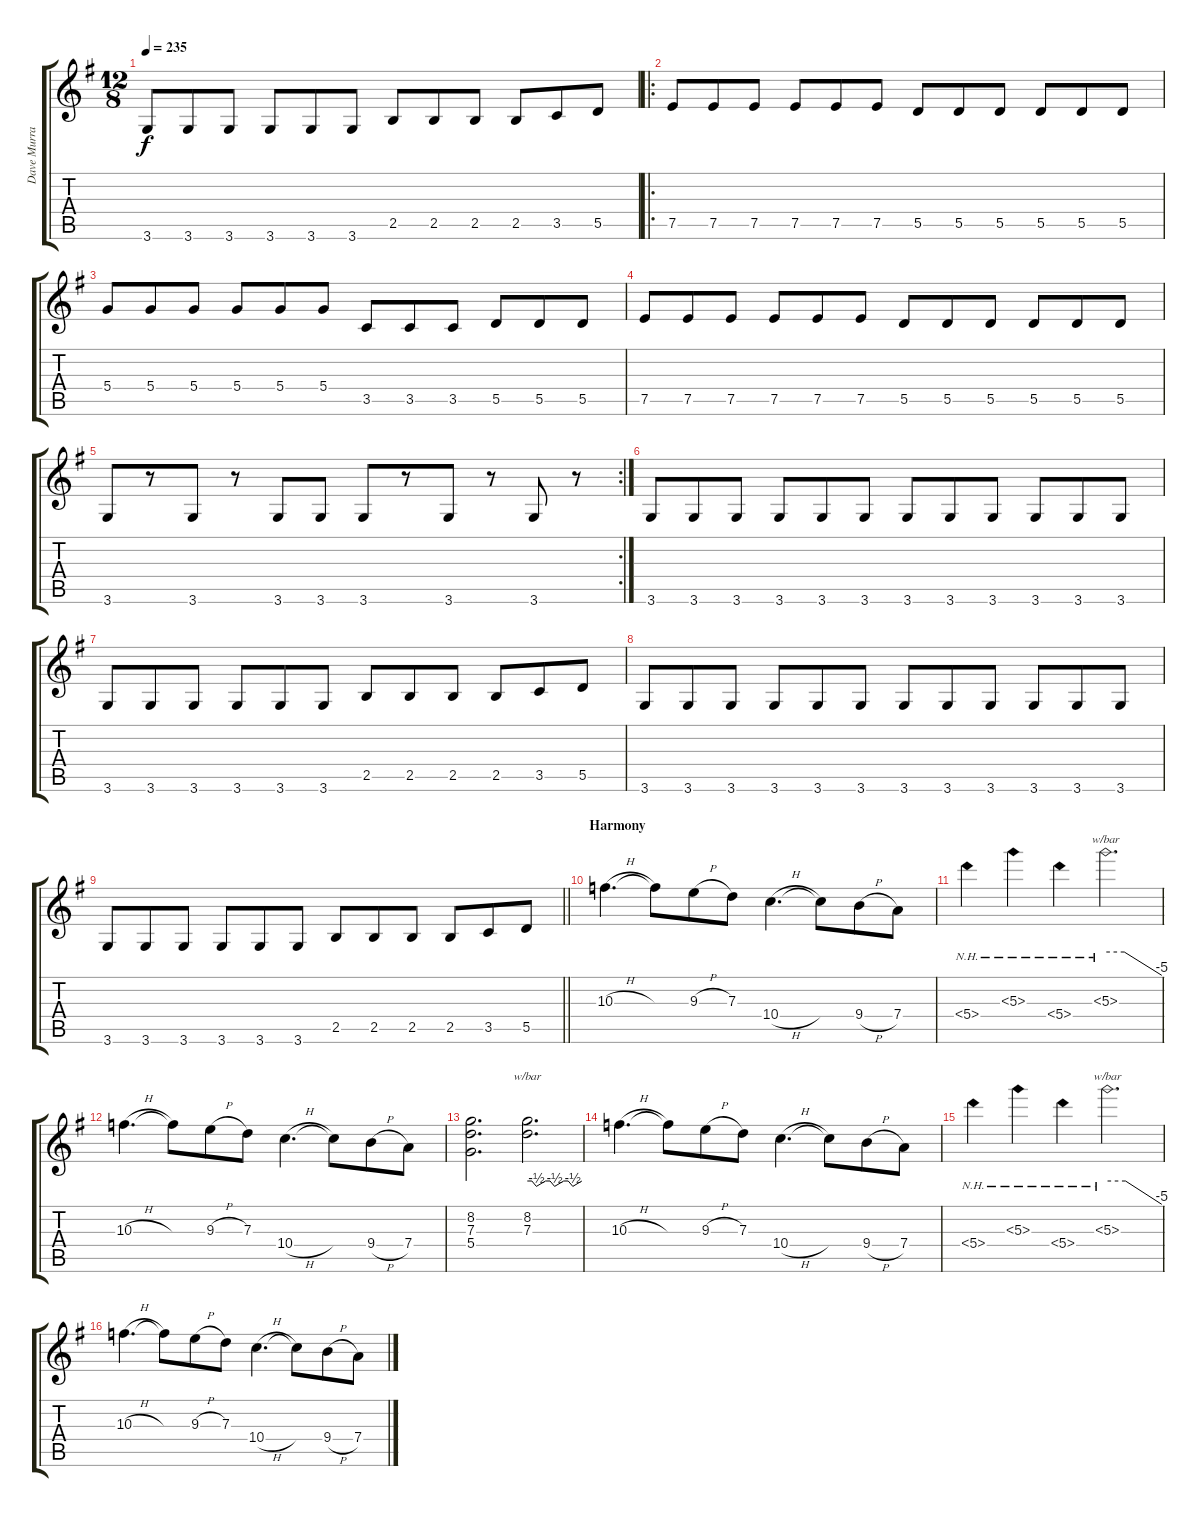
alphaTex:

\track ("Dave Murray (Guitar)" "Dave Murra") {instrument distortionguitar}
\staff {score tabs}
\tuning (E4 B3 G3 D3 A2 E2) {hide}
\ts (12 8)
\tempo 235
\clef g2
\ks eminor
3.6.8{dy f} 3.6.8 3.6.8 3.6.8 3.6.8 3.6.8 2.5.8 2.5.8 2.5.8 2.5.8 3.5.8 5.5.8 |
\ro
7.5.8 7.5.8 7.5.8 7.5.8 7.5.8 7.5.8 5.5.8 5.5.8 5.5.8 5.5.8 5.5.8 5.5.8 |
5.4.8 5.4.8 5.4.8 5.4.8 5.4.8 5.4.8 3.5.8 3.5.8 3.5.8 5.5.8 5.5.8 5.5.8 |
7.5.8 7.5.8 7.5.8 7.5.8 7.5.8 7.5.8 5.5.8 5.5.8 5.5.8 5.5.8 5.5.8 5.5.8 |
\rc 2
3.6.8 r.8 3.6.8 r.8 3.6.8 3.6.8 3.6.8 r.8 3.6.8 r.8 3.6.8 r.8 |
3.6.8 3.6.8 3.6.8 3.6.8 3.6.8 3.6.8 3.6.8 3.6.8 3.6.8 3.6.8 3.6.8 3.6.8 |
3.6.8 3.6.8 3.6.8 3.6.8 3.6.8 3.6.8 2.5.8 2.5.8 2.5.8 2.5.8 3.5.8 5.5.8 |
3.6.8 3.6.8 3.6.8 3.6.8 3.6.8 3.6.8 3.6.8 3.6.8 3.6.8 3.6.8 3.6.8 3.6.8 |
\barLineRight lightlight
3.6.8 3.6.8 3.6.8 3.6.8 3.6.8 3.6.8 2.5.8 2.5.8 2.5.8 2.5.8 3.5.8 5.5.8 |
\section ("" "Harmony")
10.3{h}.4{d} 10.3{t}.8 9.3{h}.8 7.3.8 10.4{h}.4{d} 10.4{t}.8 9.4{h}.8 7.4.8 |
5.4{nh}.4 5.3{nh}.4 5.4{nh}.4 5.3{nh}.2{d tbe (custom default 0 0 20 0 60 -20)} |
10.3{h}.4{d} 10.3{t}.8 9.3{h}.8 7.3.8 10.4{h}.4{d} 10.4{t}.8 9.4{h}.8 7.4.8 |
(8.2 7.3 5.4).2{d} (8.2 7.3).2{d tbe (custom default 0 0 5 0 10 -2 20 0 25 0 30 -2 40 0 45 0 50 -2 60 0)} |
10.3{h}.4{d} 10.3{t}.8 9.3{h}.8 7.3.8 10.4{h}.4{d} 10.4{t}.8 9.4{h}.8 7.4.8 |
5.4{nh}.4 5.3{nh}.4 5.4{nh}.4 5.3{nh}.2{d tbe (custom default 0 0 20 0 60 -20)} |
10.3{h}.4{d} 10.3{t}.8 9.3{h}.8 7.3.8 10.4{h}.4{d} 10.4{t}.8 9.4{h}.8 7.4.8
